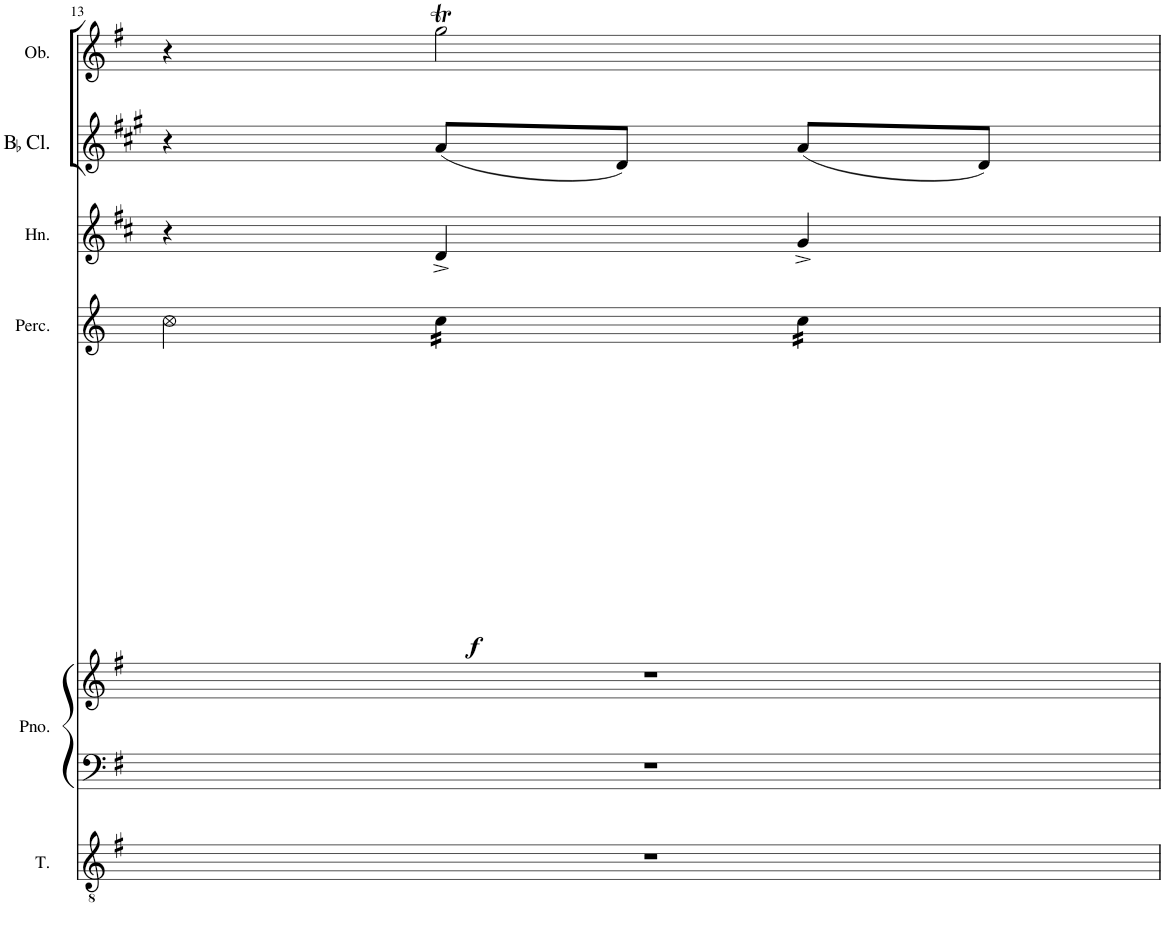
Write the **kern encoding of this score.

**kern	**kern	**kern	**kern	**dynam	**kern	**kern	**kern
*part6	*part5	*part5	*part4	*part4	*part3	*part2	*part1
*staff7	*staff6	*staff5	*staff4	*staff4	*staff3	*staff2	*staff1
*I"Tenor	*I"Piano	*	*I"Percussion	*	*I"Horn	*I"BaccidentalFlat Clarinet	*I"Oboe
*I'T.	*I'Pno.	*	*I'Perc.	*	*I'Hn.	*I'BaccidentalFlat Cl.	*I'Ob.
!!LO:PB:g=z
*clefGv2	*clefF4	*clefG2	*clefG2	*	*clefG2	*clefG2	*clefG2
*	*	*	*	*	*Trd4c7	*Trd1c2	*
*k[f#]	*k[f#]	*k[f#]	*k[]	*	*k[f#c#]	*k[f#c#g#]	*k[f#]
*M3/4	*M3/4	*M3/4	*M3/4	*	*M3/4	*M3/4	*M3/4
=13	=13	=13	=13	=13	=13	=13	=13
2.r	2.r	2.r	4cc\	.	4r	4r	4r
!	!	!	!	!LO:DY:b	!	!	!
*	*	*	*tremolo	*	*	*	*
.	.	.	16cc\LL	f	4d^/	(8a/L	2ggT\
.	.	.	16cc\	.	.	.	.
.	.	.	16cc\	.	.	8d/J)	.
.	.	.	16cc\JJ	.	.	.	.
.	.	.	16cc\LL	.	4g^/	(8a/L	.
.	.	.	16cc\	.	.	.	.
.	.	.	16cc\	.	.	8d/J)	.
.	.	.	16cc\JJ	.	.	.	.
*	*	*	*Xtremolo	*	*	*	*
=	=	=	=	=	=	=	=
*-	*-	*-	*-	*-	*-	*-	*-
